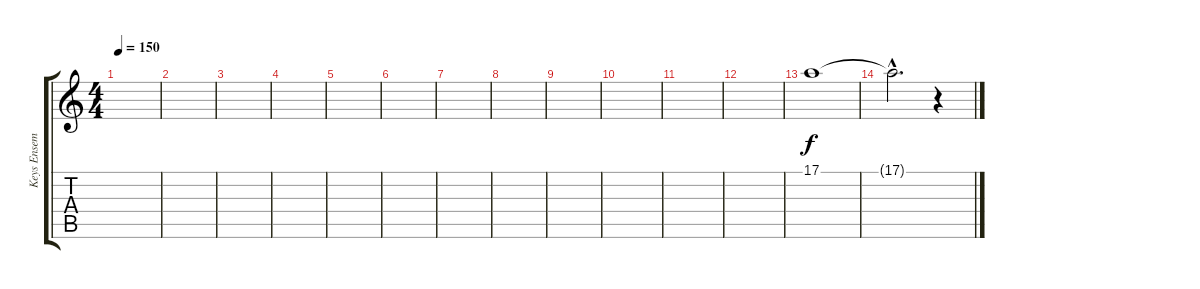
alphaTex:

\track ("Keys Ensemble" "Keys Ensem") {instrument stringensemble2}
\staff {score tabs}
\tuning (E4 B3 G3 D3 A2 E2) {hide}
\ts (4 4)
\tempo 150
\clef g2
\ks c
|
|
|
|
|
|
|
|
|
|
|
|
17.1.1 |
17.1{hac t}.2{d} r.4
